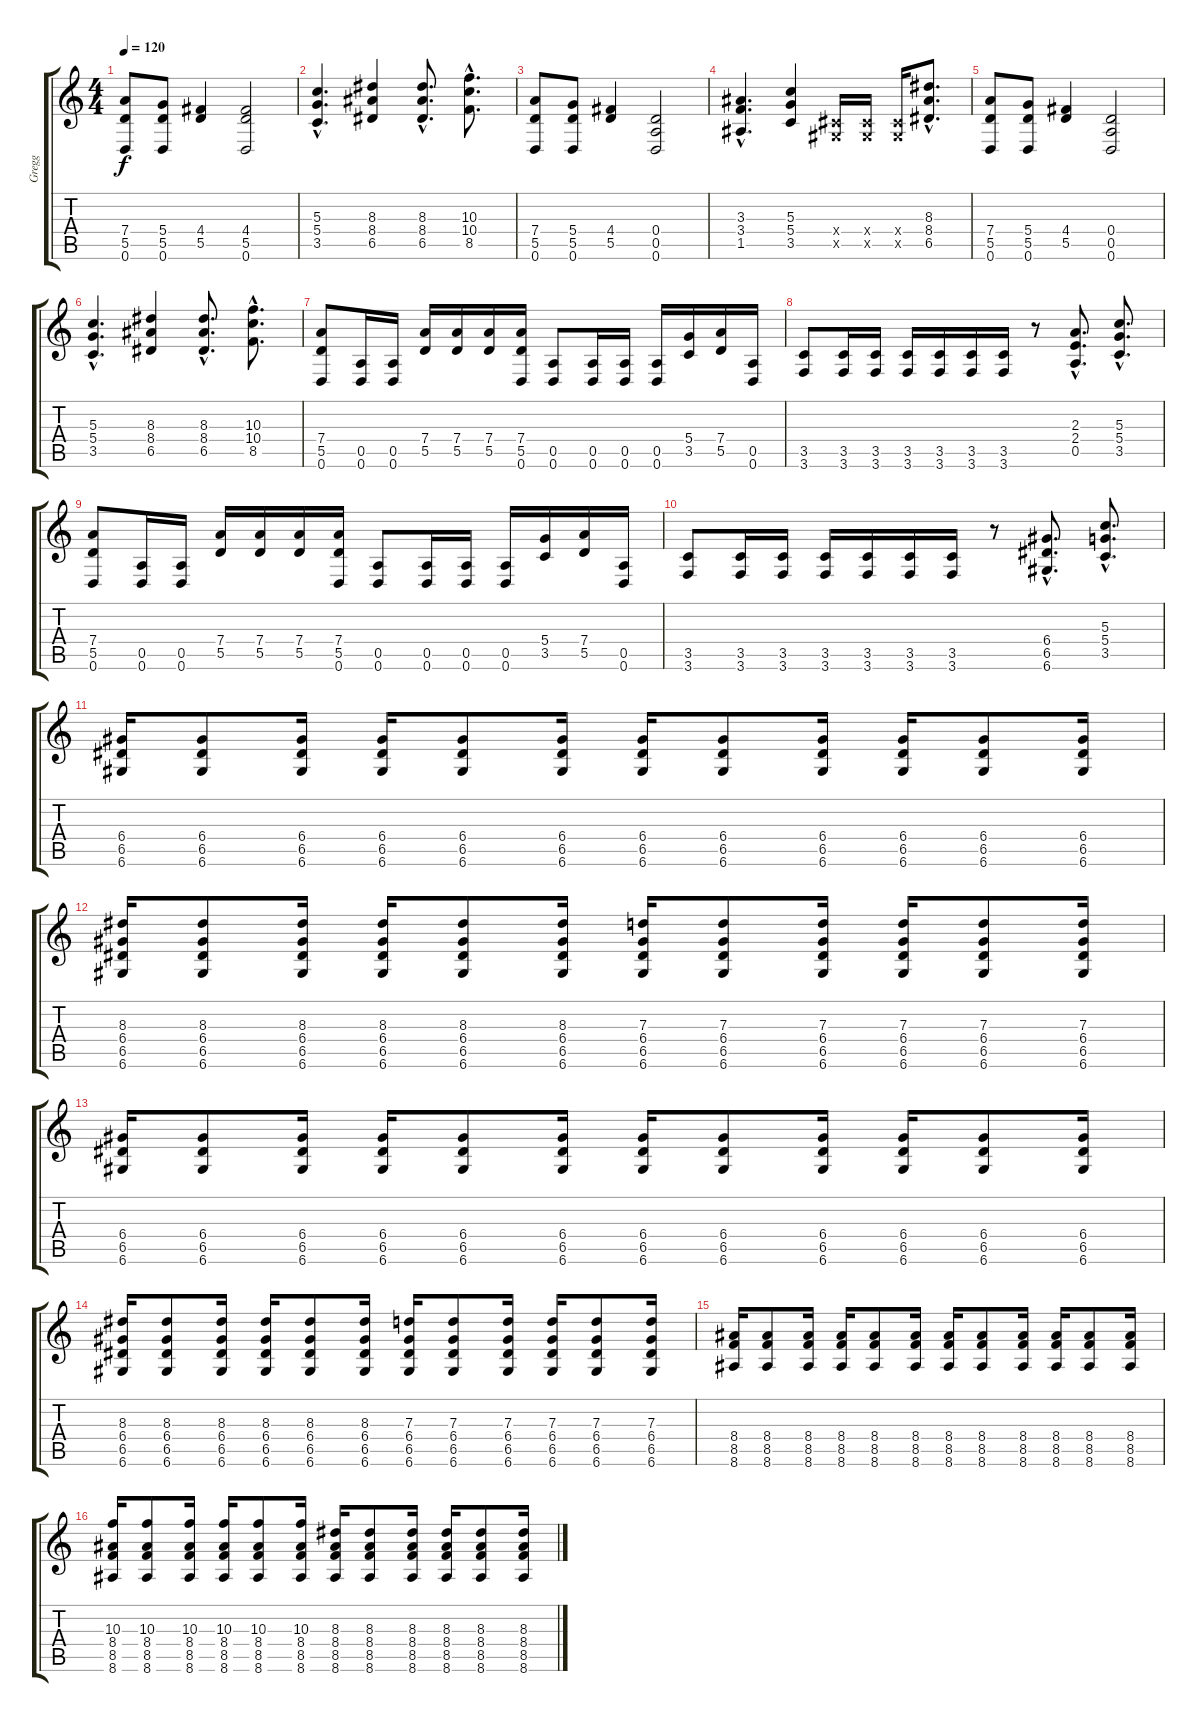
\track ("Gregg" "Gregg") {instrument distortionguitar}
\staff {score tabs}
\tuning (E4 B3 G3 D3 A2 D2) {hide}
\ts (4 4)
\tempo 120
\clef g2
\ks c
(7.4 5.5 0.6).8{dy f} (5.4 5.5 0.6).8 (4.4 5.5).4 (4.4 5.5 0.6).2 |
(5.3{hac} 5.4{hac} 3.5{hac}).4{d} (8.3 8.4 6.5).4 (8.3{hac} 8.4{hac} 6.5{hac}).8{d} (10.3{hac} 10.4{hac} 8.5{hac}).8{d} |
(7.4 5.5 0.6).8 (5.4 5.5 0.6).8 (4.4 5.5).4 (0.4 0.5 0.6).2 |
(3.3{hac} 3.4{hac} 1.5{hac}).4{d} (5.3 5.4 3.5).4 (-1.4{x} -1.5{x}).16 (-1.4{x} -1.5{x}).16 (-1.4{x} -1.5{x}).16 (8.3{hac} 8.4{hac} 6.5{hac}).8{d} |
(7.4 5.5 0.6).8 (5.4 5.5 0.6).8 (4.4 5.5).4 (0.4 0.5 0.6).2 |
(5.3{hac} 5.4{hac} 3.5{hac}).4{d} (8.3 8.4 6.5).4 (8.3{hac} 8.4{hac} 6.5{hac}).8{d} (10.3{hac} 10.4{hac} 8.5{hac}).8{d} |
(7.4 5.5 0.6).8 (0.5 0.6).16 (0.5 0.6).16 (7.4 5.5).16 (7.4 5.5).16 (7.4 5.5).16 (7.4 5.5 0.6).16 (0.5 0.6).8 (0.5 0.6).16 (0.5 0.6).16 (0.5 0.6).16 (5.4 3.5).16 (7.4 5.5).16 (0.5 0.6).16 |
(3.5 3.6).8 (3.5 3.6).16 (3.5 3.6).16 (3.5 3.6).16 (3.5 3.6).16 (3.5 3.6).16 (3.5 3.6).16 r.8 (2.3{hac} 2.4{hac} 0.5{hac}).8{d} (5.3{hac} 5.4{hac} 3.5{hac}).8{d} |
(7.4 5.5 0.6).8 (0.5 0.6).16 (0.5 0.6).16 (7.4 5.5).16 (7.4 5.5).16 (7.4 5.5).16 (7.4 5.5 0.6).16 (0.5 0.6).8 (0.5 0.6).16 (0.5 0.6).16 (0.5 0.6).16 (5.4 3.5).16 (7.4 5.5).16 (0.5 0.6).16 |
(3.5 3.6).8 (3.5 3.6).16 (3.5 3.6).16 (3.5 3.6).16 (3.5 3.6).16 (3.5 3.6).16 (3.5 3.6).16 r.8 (6.4{hac} 6.5{hac} 6.6{hac}).8{d} (5.3{hac} 5.4{hac} 3.5{hac}).8{d} |
(6.4 6.5 6.6).16 (6.4 6.5 6.6).8 (6.4 6.5 6.6).16 (6.4 6.5 6.6).16 (6.4 6.5 6.6).8 (6.4 6.5 6.6).16 (6.4 6.5 6.6).16 (6.4 6.5 6.6).8 (6.4 6.5 6.6).16 (6.4 6.5 6.6).16 (6.4 6.5 6.6).8 (6.4 6.5 6.6).16 |
(8.3 6.4 6.5 6.6).16 (8.3 6.4 6.5 6.6).8 (8.3 6.4 6.5 6.6).16 (8.3 6.4 6.5 6.6).16 (8.3 6.4 6.5 6.6).8 (8.3 6.4 6.5 6.6).16 (7.3 6.4 6.5 6.6).16 (7.3 6.4 6.5 6.6).8 (7.3 6.4 6.5 6.6).16 (7.3 6.4 6.5 6.6).16 (7.3 6.4 6.5 6.6).8 (7.3 6.4 6.5 6.6).16 |
(6.4 6.5 6.6).16 (6.4 6.5 6.6).8 (6.4 6.5 6.6).16 (6.4 6.5 6.6).16 (6.4 6.5 6.6).8 (6.4 6.5 6.6).16 (6.4 6.5 6.6).16 (6.4 6.5 6.6).8 (6.4 6.5 6.6).16 (6.4 6.5 6.6).16 (6.4 6.5 6.6).8 (6.4 6.5 6.6).16 |
(8.3 6.4 6.5 6.6).16 (8.3 6.4 6.5 6.6).8 (8.3 6.4 6.5 6.6).16 (8.3 6.4 6.5 6.6).16 (8.3 6.4 6.5 6.6).8 (8.3 6.4 6.5 6.6).16 (7.3 6.4 6.5 6.6).16 (7.3 6.4 6.5 6.6).8 (7.3 6.4 6.5 6.6).16 (7.3 6.4 6.5 6.6).16 (7.3 6.4 6.5 6.6).8 (7.3 6.4 6.5 6.6).16 |
(8.4 8.5 8.6).16 (8.4 8.5 8.6).8 (8.4 8.5 8.6).16 (8.4 8.5 8.6).16 (8.4 8.5 8.6).8 (8.4 8.5 8.6).16 (8.4 8.5 8.6).16 (8.4 8.5 8.6).8 (8.4 8.5 8.6).16 (8.4 8.5 8.6).16 (8.4 8.5 8.6).8 (8.4 8.5 8.6).16 |
(10.3 8.4 8.5 8.6).16 (10.3 8.4 8.5 8.6).8 (10.3 8.4 8.5 8.6).16 (10.3 8.4 8.5 8.6).16 (10.3 8.4 8.5 8.6).8 (10.3 8.4 8.5 8.6).16 (8.3 8.4 8.5 8.6).16 (8.3 8.4 8.5 8.6).8 (8.3 8.4 8.5 8.6).16 (8.3 8.4 8.5 8.6).16 (8.3 8.4 8.5 8.6).8 (8.3 8.4 8.5 8.6).16
